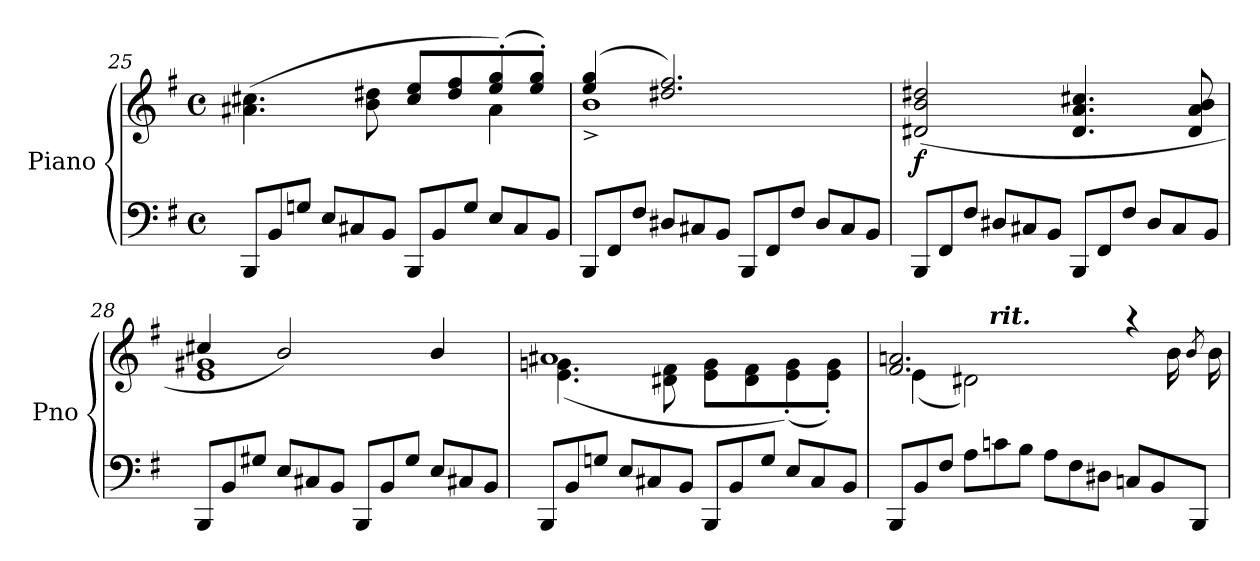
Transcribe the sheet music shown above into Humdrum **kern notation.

**kern	**kern	**dynam
*part1	*part1	*part1
*staff2	*staff1	*staff1/2
*I"Piano	*	*
*I'Pno	*	*
!!LO:LB:g=z
*clefF4	*clefG2	*
*k[f#]	*k[f#]	*
*M4/4	*M4/4	*
*met(c)	*met(c)	*
*Xtuplet	*	*
=25	=25	=25
*	*^	*
12BBB/L	(>4.a#X\ 4.cc#X\	2.ryy	.
12BB/	.	.	.
12Gn/J	.	.	.
12E/L	.	.	.
12C#X/	.	.	.
.	8b\ 8dd#X\	.	.
12BB/J	.	.	.
12BBB/L	8cc#/ 8ee/L	.	.
12BB/	.	.	.
.	8dd#/ 8ff#/	.	.
12G/J	.	.	.
12E/L	(>8ee/' 8gg/')	4a#\	.
12C#/	.	.	.
.	8ee/' 8gg/'J)	.	.
12BB/J	.	.	.
=26	=26	=26	=26
12BBB/L	(>4ee/ 4gg/	1b^	.
12FF#/	.	.	.
12F#/J	.	.	.
12D#X/L	2.dd#X/ 2.ff#/)	.	.
12C#X/	.	.	.
12BB/J	.	.	.
12BBB/L	.	.	.
12FF#/	.	.	.
12F#/J	.	.	.
12D#/L	.	.	.
12C#/	.	.	.
12BB/J	.	.	.
*	*v	*v	*
=27	=27	=27
!	!	!LO:DY:b
12BBB/L	(>2d#X/ 2b/ 2dd#X/	f
12FF#/	.	.
12F#/J	.	.
12D#X/L	.	.
12C#X/	.	.
12BB/J	.	.
12BBB/L	4.d#/ 4.a/ 4.cc#X/	.
12FF#/	.	.
12F#/J	.	.
12D#/L	.	.
12C#/	.	.
.	8d#/ 8a/ 8b/	.
12BB/J	.	.
!!LO:PB:g=z
=28	=28	=28
*	*^	*
12BBB/L	4cc#X/	1e 1g#X	.
12BB/	.	.	.
12G#X/J	.	.	.
12E/L	2b/)	.	.
12C#X/	.	.	.
12BB/J	.	.	.
12BBB/L	.	.	.
12BB/	.	.	.
12G#/J	.	.	.
12E/L	4b/	.	.
12C#X/	.	.	.
12BB/J	.	.	.
=29	=29	=29	=29
12BBB/L	1a#X	(<4.e\ 4.gn\	.
12BB/	.	.	.
12Gn/J	.	.	.
12E/L	.	.	.
12C#X/	.	.	.
.	.	8d#X\ 8f#\	.
12BB/J	.	.	.
12BBB/L	.	8e\ 8g\L	.
12BB/	.	.	.
.	.	8d#\ 8f#\	.
12G/J	.	.	.
12E/L	.	(<8e\' 8g\')	.
12C#/	.	.	.
.	.	8e\' 8g\'J)	.
12BB/J	.	.	.
=30	=30	=30	=30
*	*	*^	*
12BBB/L	2.f#/ 2.an/	(<4e\	3ryy	.
12BB/	.	.	.	.
12F#/J	.	.	.	.
12A\L	.	2d#X\)	.	.
!	!	!	!LO:TX:a:Bi:t=rit.	!
12cn\	.	.	3%2ryy	.
12B\J	.	.	.	.
12A\L	.	.	.	.
12F#\	.	.	.	.
12D#X\J	.	.	.	.
12Cn/L	4r	8ryy	.	.
12BB/	.	.	.	.
.	.	16b!	.	.
12BBB/J	.	.	.	.
.	.	8qb/	.	.
.	.	16b!	.	.
*	*v	*v	*v	*
=	=	=
*-	*-	*-
